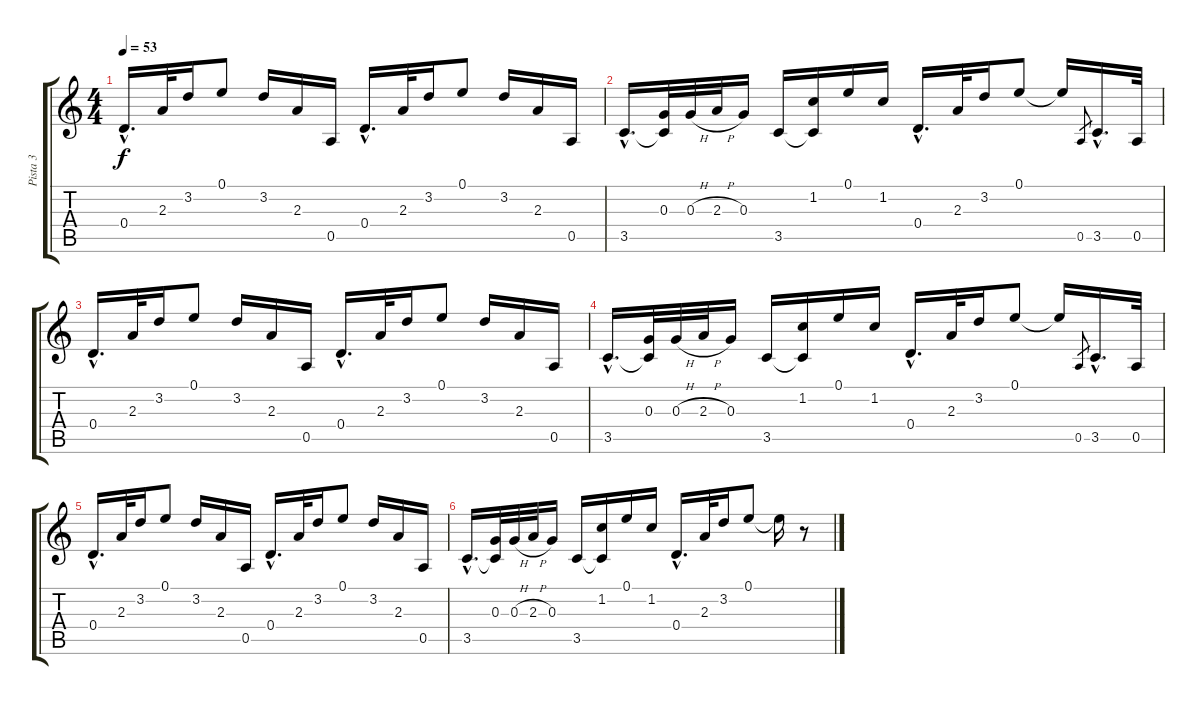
\track ("Pista 3" "Pista 3") {instrument electricguitarclean}
\staff {score tabs}
\tuning (E4 B3 G3 D3 A2 E2) {hide}
\ts (4 4)
\tempo 53
\clef g2
\ks c
0.4{hac}.16{d dy f} 2.3.32 3.2.16 0.1.8 3.2.16 2.3.16 0.5.16 0.4{hac}.16{d} 2.3.32 3.2.16 0.1.8 3.2.16 2.3.16 0.5.16 |
3.5{hac}.16{d} (0.3 3.5{t}).32 0.3{h}.32 2.3{h}.32 0.3.16 3.5.16 (1.2 3.5{t}).16 0.1.16 1.2.16 0.4{hac}.16{d} 2.3.32 3.2.16 0.1.8 0.1{t}.16 0.5.8{gr} 3.5{hac}.16{d} 0.5.32 |
0.4{hac}.16{d} 2.3.32 3.2.16 0.1.8 3.2.16 2.3.16 0.5.16 0.4{hac}.16{d} 2.3.32 3.2.16 0.1.8 3.2.16 2.3.16 0.5.16 |
3.5{hac}.16{d} (0.3 3.5{t}).32 0.3{h}.32 2.3{h}.32 0.3.16 3.5.16 (1.2 3.5{t}).16 0.1.16 1.2.16 0.4{hac}.16{d} 2.3.32 3.2.16 0.1.8 0.1{t}.16 0.5.8{gr} 3.5{hac}.16{d} 0.5.32 |
0.4{hac}.16{d} 2.3.32 3.2.16 0.1.8 3.2.16 2.3.16 0.5.16 0.4{hac}.16{d} 2.3.32 3.2.16 0.1.8 3.2.16 2.3.16 0.5.16 |
3.5{hac}.16{d} (0.3 3.5{t}).32 0.3{h}.32 2.3{h}.32 0.3.16 3.5.16 (1.2 3.5{t}).16 0.1.16 1.2.16 0.4{hac}.16{d} 2.3.32 3.2.16 0.1.8 0.1{t}.16 r.8
